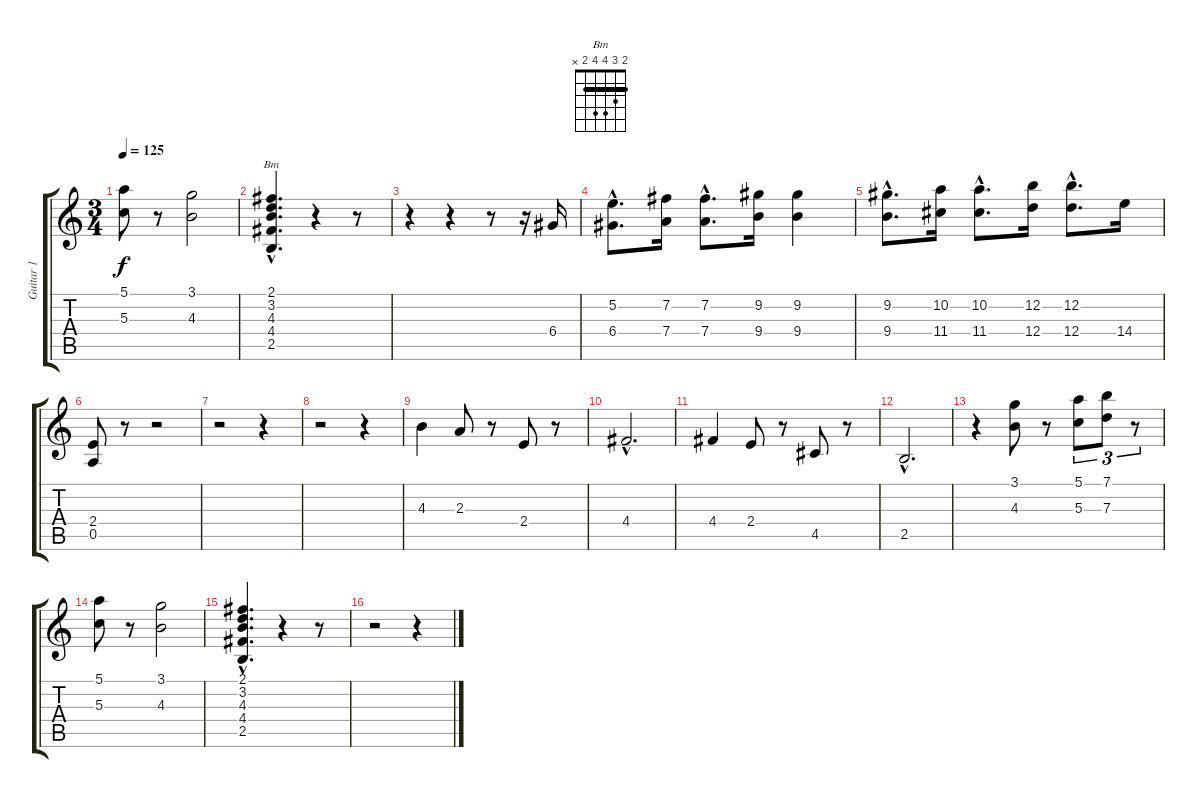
\track ("Guitar 1" "Guitar 1") {instrument overdrivenguitar}
\staff {score tabs}
\tuning (E4 B3 G3 D3 A2 E2) {hide}
\chord ("Bm" 2 3 4 4 2 x) {barre 2}
\ts (3 4)
\tempo 125
\clef g2
\ks c
(5.1 5.3).8{dy f} r.8 (3.1 4.3).2 |
(2.1{hac} 3.2{hac} 4.3{hac} 4.4{hac} 2.5{hac}).4{d ch "Bm"} r.4 r.8 |
r.4 r.4 r.8 r.16 6.4.16 |
(5.2{hac} 6.4{hac}).8{d} (7.2 7.4).16 (7.2{hac} 7.4{hac}).8{d} (9.2 9.4).16 (9.2 9.4).4 |
(9.2{hac} 9.4{hac}).8{d} (10.2 11.4).16 (10.2{hac} 11.4{hac}).8{d} (12.2 12.4).16 (12.2{hac} 12.4{hac}).8{d} 14.4.16 |
(2.4 0.5).8 r.8 r.2 |
r.2 r.4 |
r.2 r.4 |
4.3.4 2.3.8 r.8 2.4.8 r.8 |
4.4{hac}.2{d} |
4.4.4 2.4.8 r.8 4.5.8 r.8 |
2.5{hac}.2{d} |
r.4 (3.1 4.3).8 r.8 (5.1 5.3).8{tu (3 2)} (7.1 7.3).8{tu (3 2)} r.8{tu (3 2)} |
(5.1 5.3).8 r.8 (3.1 4.3).2 |
(2.1{hac} 3.2{hac} 4.3{hac} 4.4{hac} 2.5{hac}).4{d} r.4 r.8 |
r.2 r.4
